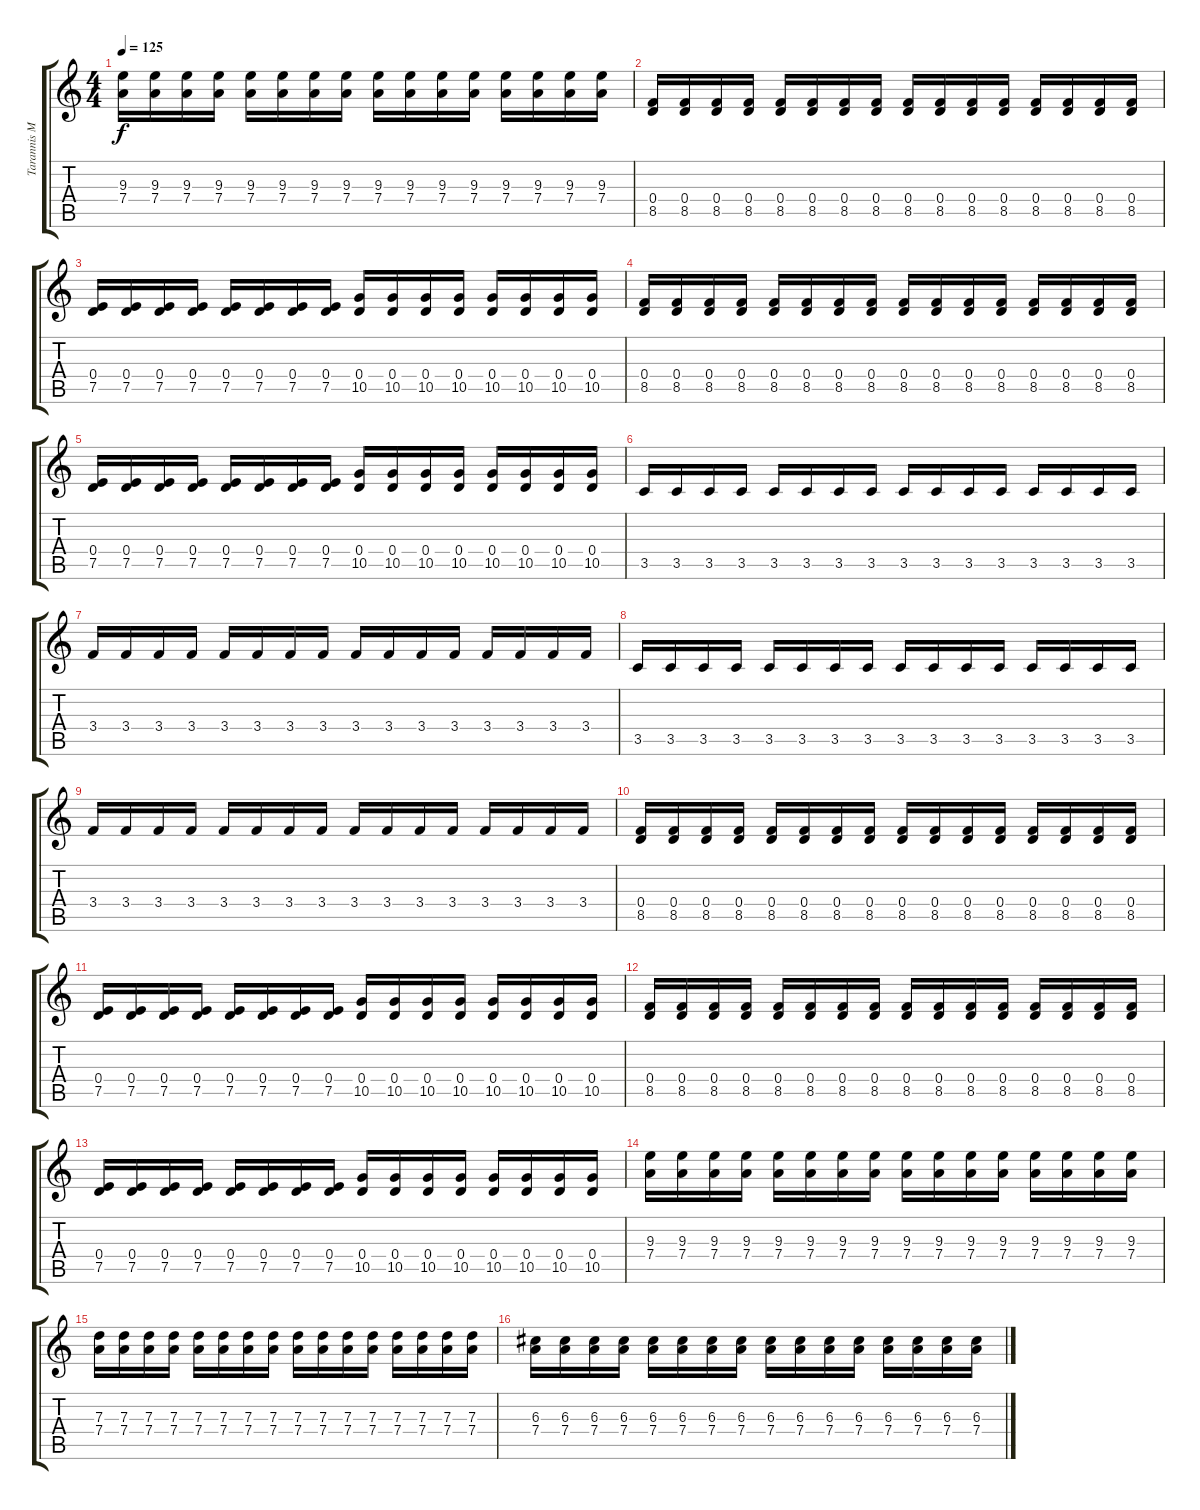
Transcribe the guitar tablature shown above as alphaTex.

\track ("Tarannis M." "Tarannis M") {instrument distortionguitar}
\staff {score tabs}
\tuning (E4 B3 G3 D3 A2 E2) {hide}
\ts (4 4)
\tempo 125
\clef g2
\ks c
(9.3 7.4).16{dy f} (9.3 7.4).16 (9.3 7.4).16 (9.3 7.4).16 (9.3 7.4).16 (9.3 7.4).16 (9.3 7.4).16 (9.3 7.4).16 (9.3 7.4).16 (9.3 7.4).16 (9.3 7.4).16 (9.3 7.4).16 (9.3 7.4).16 (9.3 7.4).16 (9.3 7.4).16 (9.3 7.4).16 |
(0.4 8.5).16 (0.4 8.5).16 (0.4 8.5).16 (0.4 8.5).16 (0.4 8.5).16 (0.4 8.5).16 (0.4 8.5).16 (0.4 8.5).16 (0.4 8.5).16 (0.4 8.5).16 (0.4 8.5).16 (0.4 8.5).16 (0.4 8.5).16 (0.4 8.5).16 (0.4 8.5).16 (0.4 8.5).16 |
(0.4 7.5).16 (0.4 7.5).16 (0.4 7.5).16 (0.4 7.5).16 (0.4 7.5).16 (0.4 7.5).16 (0.4 7.5).16 (0.4 7.5).16 (0.4 10.5).16 (0.4 10.5).16 (0.4 10.5).16 (0.4 10.5).16 (0.4 10.5).16 (0.4 10.5).16 (0.4 10.5).16 (0.4 10.5).16 |
(0.4 8.5).16 (0.4 8.5).16 (0.4 8.5).16 (0.4 8.5).16 (0.4 8.5).16 (0.4 8.5).16 (0.4 8.5).16 (0.4 8.5).16 (0.4 8.5).16 (0.4 8.5).16 (0.4 8.5).16 (0.4 8.5).16 (0.4 8.5).16 (0.4 8.5).16 (0.4 8.5).16 (0.4 8.5).16 |
(0.4 7.5).16 (0.4 7.5).16 (0.4 7.5).16 (0.4 7.5).16 (0.4 7.5).16 (0.4 7.5).16 (0.4 7.5).16 (0.4 7.5).16 (0.4 10.5).16 (0.4 10.5).16 (0.4 10.5).16 (0.4 10.5).16 (0.4 10.5).16 (0.4 10.5).16 (0.4 10.5).16 (0.4 10.5).16 |
3.5.16 3.5.16 3.5.16 3.5.16 3.5.16 3.5.16 3.5.16 3.5.16 3.5.16 3.5.16 3.5.16 3.5.16 3.5.16 3.5.16 3.5.16 3.5.16 |
3.4.16 3.4.16 3.4.16 3.4.16 3.4.16 3.4.16 3.4.16 3.4.16 3.4.16 3.4.16 3.4.16 3.4.16 3.4.16 3.4.16 3.4.16 3.4.16 |
3.5.16 3.5.16 3.5.16 3.5.16 3.5.16 3.5.16 3.5.16 3.5.16 3.5.16 3.5.16 3.5.16 3.5.16 3.5.16 3.5.16 3.5.16 3.5.16 |
3.4.16 3.4.16 3.4.16 3.4.16 3.4.16 3.4.16 3.4.16 3.4.16 3.4.16 3.4.16 3.4.16 3.4.16 3.4.16 3.4.16 3.4.16 3.4.16 |
(0.4 8.5).16 (0.4 8.5).16 (0.4 8.5).16 (0.4 8.5).16 (0.4 8.5).16 (0.4 8.5).16 (0.4 8.5).16 (0.4 8.5).16 (0.4 8.5).16 (0.4 8.5).16 (0.4 8.5).16 (0.4 8.5).16 (0.4 8.5).16 (0.4 8.5).16 (0.4 8.5).16 (0.4 8.5).16 |
(0.4 7.5).16 (0.4 7.5).16 (0.4 7.5).16 (0.4 7.5).16 (0.4 7.5).16 (0.4 7.5).16 (0.4 7.5).16 (0.4 7.5).16 (0.4 10.5).16 (0.4 10.5).16 (0.4 10.5).16 (0.4 10.5).16 (0.4 10.5).16 (0.4 10.5).16 (0.4 10.5).16 (0.4 10.5).16 |
(0.4 8.5).16 (0.4 8.5).16 (0.4 8.5).16 (0.4 8.5).16 (0.4 8.5).16 (0.4 8.5).16 (0.4 8.5).16 (0.4 8.5).16 (0.4 8.5).16 (0.4 8.5).16 (0.4 8.5).16 (0.4 8.5).16 (0.4 8.5).16 (0.4 8.5).16 (0.4 8.5).16 (0.4 8.5).16 |
(0.4 7.5).16 (0.4 7.5).16 (0.4 7.5).16 (0.4 7.5).16 (0.4 7.5).16 (0.4 7.5).16 (0.4 7.5).16 (0.4 7.5).16 (0.4 10.5).16 (0.4 10.5).16 (0.4 10.5).16 (0.4 10.5).16 (0.4 10.5).16 (0.4 10.5).16 (0.4 10.5).16 (0.4 10.5).16 |
(9.3 7.4).16 (9.3 7.4).16 (9.3 7.4).16 (9.3 7.4).16 (9.3 7.4).16 (9.3 7.4).16 (9.3 7.4).16 (9.3 7.4).16 (9.3 7.4).16 (9.3 7.4).16 (9.3 7.4).16 (9.3 7.4).16 (9.3 7.4).16 (9.3 7.4).16 (9.3 7.4).16 (9.3 7.4).16 |
(7.3 7.4).16 (7.3 7.4).16 (7.3 7.4).16 (7.3 7.4).16 (7.3 7.4).16 (7.3 7.4).16 (7.3 7.4).16 (7.3 7.4).16 (7.3 7.4).16 (7.3 7.4).16 (7.3 7.4).16 (7.3 7.4).16 (7.3 7.4).16 (7.3 7.4).16 (7.3 7.4).16 (7.3 7.4).16 |
(6.3 7.4).16 (6.3 7.4).16 (6.3 7.4).16 (6.3 7.4).16 (6.3 7.4).16 (6.3 7.4).16 (6.3 7.4).16 (6.3 7.4).16 (6.3 7.4).16 (6.3 7.4).16 (6.3 7.4).16 (6.3 7.4).16 (6.3 7.4).16 (6.3 7.4).16 (6.3 7.4).16 (6.3 7.4).16
